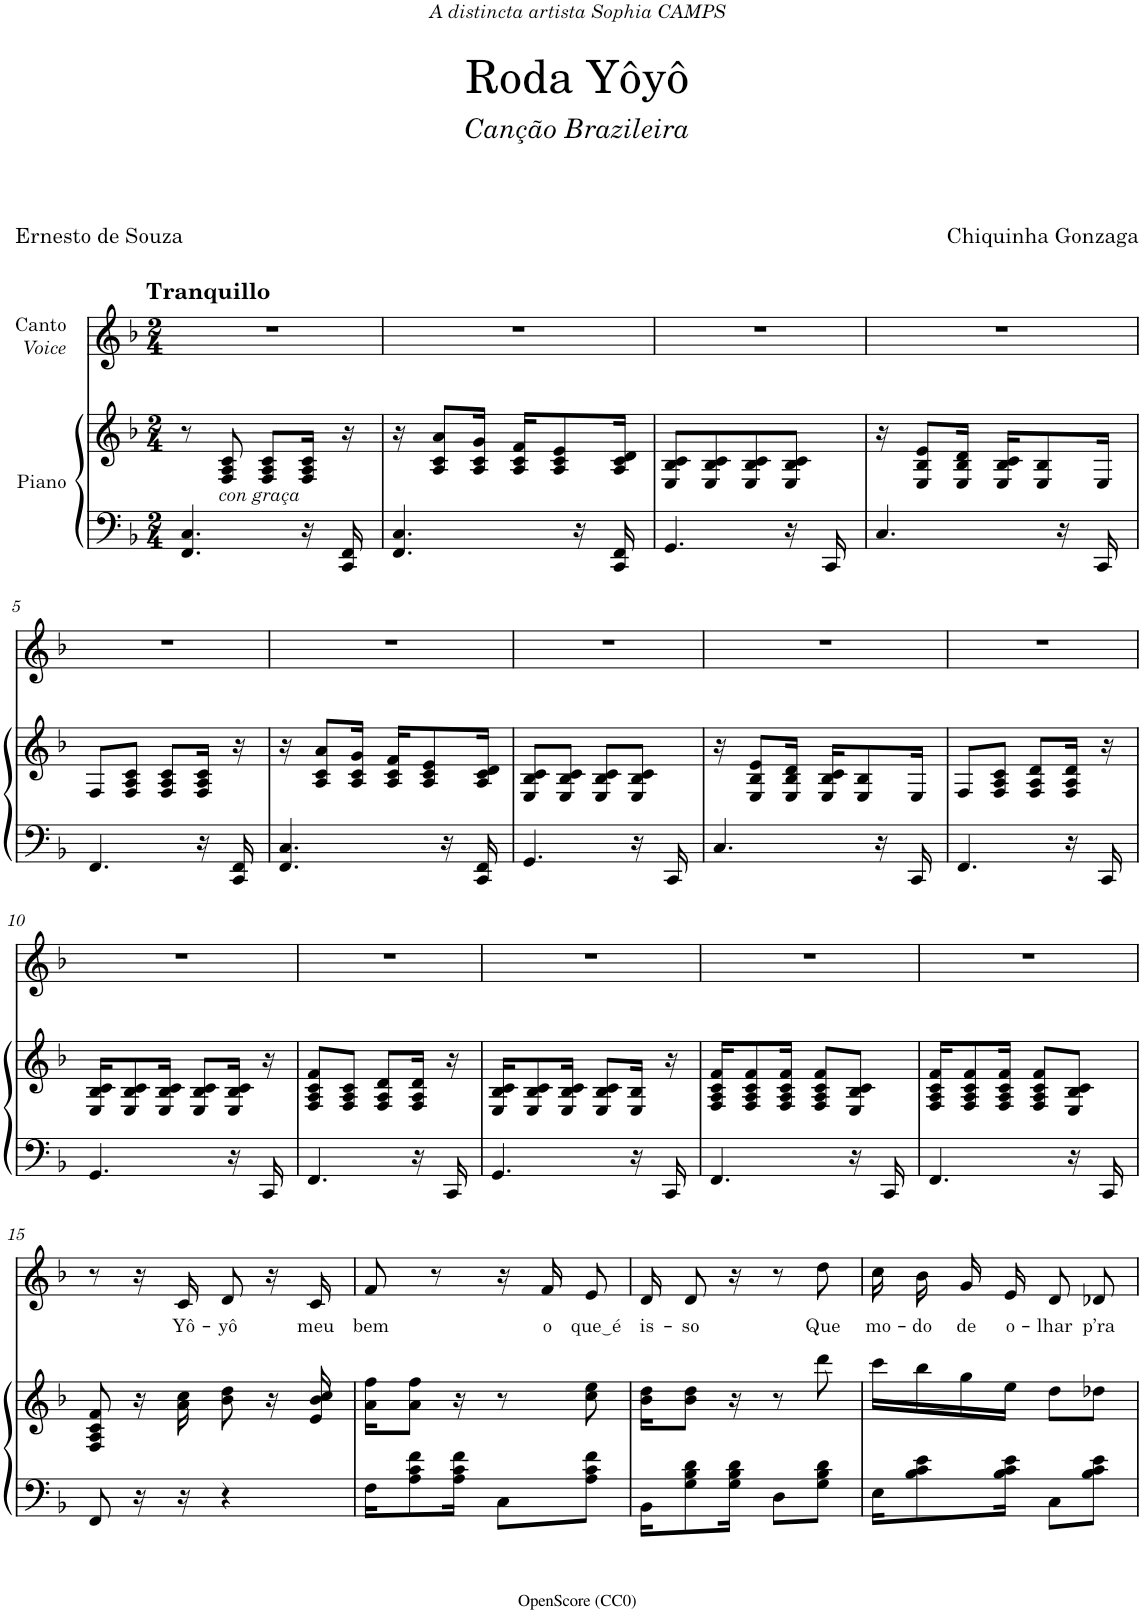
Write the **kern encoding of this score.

**kern	**kern	**kern	**text
*part2	*part2	*part1	*part1
*staff3	*staff2	*staff1	*staff1
*I"Piano	*	*I"Canto Voice	*
*I'Pno	*	*	*
*clefF4	*clefG2	*clefG2	*
*k[b-]	*k[b-]	*k[b-]	*
*M2/4	*M2/4	*M2/4	*
=1	=1	=1	=1
!	!	!LO:TX:a:B:t=Tranquillo	!
4.FF/ 4.C/	8r	2r	.
!	!LO:TX:b:i:t=con graça	!	!
.	8F/ 8A/ 8c/	.	.
.	8F/ 8A/ 8c/L	.	.
16r	16F/ 16A/ 16c/Jk	.	.
16CC/ 16FF/	16r	.	.
=2	=2	=2	=2
4.FF/ 4.C/	16r	2r	.
.	8A/ 8c/ 8a/L	.	.
.	16A/ 16c/ 16g/Jk	.	.
.	16A/ 16c/ 16f/KL	.	.
.	8A/ 8c/ 8e/	.	.
16r	.	.	.
16CC/ 16FF/	16A/ 16c/ 16d/Jk	.	.
=3	=3	=3	=3
4.GG/	8E/ 8B-/ 8c/L	2r	.
.	8E/ 8B-/ 8c/	.	.
.	8E/ 8B-/ 8c/	.	.
16r	8E/ 8B-/ 8c/J	.	.
16CC/	.	.	.
=4	=4	=4	=4
4.C/	16r	2r	.
.	8E/ 8B-/ 8e/L	.	.
.	16E/ 16B-/ 16d/Jk	.	.
.	16E/ 16B-/ 16c/KL	.	.
.	8E/ 8B-/	.	.
16r	.	.	.
16CC/	16E/Jk	.	.
!!LO:LB:g=z
=5	=5	=5	=5
4.FF/	8F/L	2r	.
.	8F/ 8A/ 8c/J	.	.
.	8F/ 8A/ 8c/L	.	.
16r	16F/ 16A/ 16c/Jk	.	.
16CC/ 16FF/	16r	.	.
=6	=6	=6	=6
4.FF/ 4.C/	16r	2r	.
.	8A/ 8c/ 8a/L	.	.
.	16A/ 16c/ 16g/Jk	.	.
.	16A/ 16c/ 16f/KL	.	.
.	8A/ 8c/ 8e/	.	.
16r	.	.	.
16CC/ 16FF/	16A/ 16c/ 16d/Jk	.	.
=7	=7	=7	=7
4.GG/	8E/ 8B-/ 8c/L	2r	.
.	8E/ 8B-/ 8c/J	.	.
.	8E/ 8B-/ 8c/L	.	.
16r	8E/ 8B-/ 8c/J	.	.
16CC/	.	.	.
=8	=8	=8	=8
4.C/	16r	2r	.
.	8E/ 8B-/ 8e/L	.	.
.	16E/ 16B-/ 16d/Jk	.	.
.	16E/ 16B-/ 16c/KL	.	.
.	8E/ 8B-/	.	.
16r	.	.	.
16CC/	16E/Jk	.	.
=9	=9	=9	=9
4.FF/	8F/L	2r	.
.	8F/ 8A/ 8c/J	.	.
.	8F/ 8A/ 8d/L	.	.
16r	16F/ 16A/ 16d/Jk	.	.
16CC/	16r	.	.
!!LO:LB:g=z
=10	=10	=10	=10
4.GG/	16E/ 16B-/ 16c/KL	2r	.
.	8E/ 8B-/ 8c/	.	.
.	16E/ 16B-/ 16c/Jk	.	.
.	8E/ 8B-/ 8c/L	.	.
16r	16E/ 16B-/ 16c/Jk	.	.
16CC/	16r	.	.
=11	=11	=11	=11
4.FF/	8F/ 8A/ 8c/ 8f/L	2r	.
.	8F/ 8A/ 8c/J	.	.
.	8F/ 8A/ 8d/L	.	.
16r	16F/ 16A/ 16d/Jk	.	.
16CC/	16r	.	.
=12	=12	=12	=12
4.GG/	16E/ 16B-/ 16c/KL	2r	.
.	8E/ 8B-/ 8c/	.	.
.	16E/ 16B-/ 16c/Jk	.	.
.	8E/ 8B-/ 8c/L	.	.
16r	16E/ 16B-/Jk	.	.
16CC/	16r	.	.
=13	=13	=13	=13
4.FF/	16F/ 16A/ 16c/ 16f/KL	2r	.
.	8F/ 8A/ 8c/ 8f/	.	.
.	16F/ 16A/ 16c/ 16f/Jk	.	.
.	8F/ 8A/ 8c/ 8f/L	.	.
16r	8E/ 8B-/ 8c/J	.	.
16CC/	.	.	.
=14	=14	=14	=14
4.FF/	16F/ 16A/ 16c/ 16f/KL	2r	.
.	8F/ 8A/ 8c/ 8f/	.	.
.	16F/ 16A/ 16c/ 16f/Jk	.	.
.	8F/ 8A/ 8c/ 8f/L	.	.
16r	8E/ 8B-/ 8c/J	.	.
16CC/	.	.	.
!!LO:LB:g=z
=15	=15	=15	=15
8FF/	8F/ 8A/ 8c/ 8f/	8r	.
16r	16r	16r	.
!	!	!	!LO:LY:b
16r	16a\ 16cc\	16c/	Yô-
!	!	!	!LO:LY:b
4r	8b-\ 8dd\	8d/	-yô
.	16r	16r	.
!	!	!	!LO:LY:b
.	16e/ 16b-/ 16cc/	16c/	meu
=16	=16	=16	=16
!	!	!	!LO:LY:b
16F\KL	16a\ 16ff\KL	8f/	bem
8A\ 8c\ 8f\	8a\ 8ff\J	.	.
.	.	8r	.
16A\ 16c\ 16f\Jk	16r	.	.
8C\L	8r	16r	.
!	!	!	!LO:LY:b
.	.	16f/KL	o
!	!	!	!LO:LY:b
8A\ 8c\ 8f\J	8cc\ 8ee\	8e/J	que ͜ é
=17	=17	=17	=17
!	!	!	!LO:LY:b
16BB-\KL	16b-\ 16dd\KL	16d/KL	is-
!	!	!	!LO:LY:b
8G\ 8B-\ 8d\	8b-\ 8dd\J	8d/J	-so
16G\ 16B-\ 16d\Jk	16r	16r	.
8D\L	8r	8r	.
!	!	!	!LO:LY:b
8G\ 8B-\ 8d\J	8ddd\	8dd\	Que
=18	=18	=18	=18
!	!	!	!LO:LY:b
16E\KL	16ccc\LL	16cc/LL	mo-
!	!	!	!LO:LY:b
8B-\ 8c\ 8e\	16bb-\	16b-/J	-do
!	!	!	!LO:LY:b
.	16gg\	16g/L	de
!	!	!	!LO:LY:b
16B-\ 16c\ 16e\Jk	16ee\JJ	16e/JJ	o-
!	!	!	!LO:LY:b
8C\L	8dd\L	8d/L	lhar
!	!	!	!LO:LY:b
8B-\ 8c\ 8e\J	8dd-X\J	8d-X/J	p’ra
=	=	=	=
*-	*-	*-	*-
